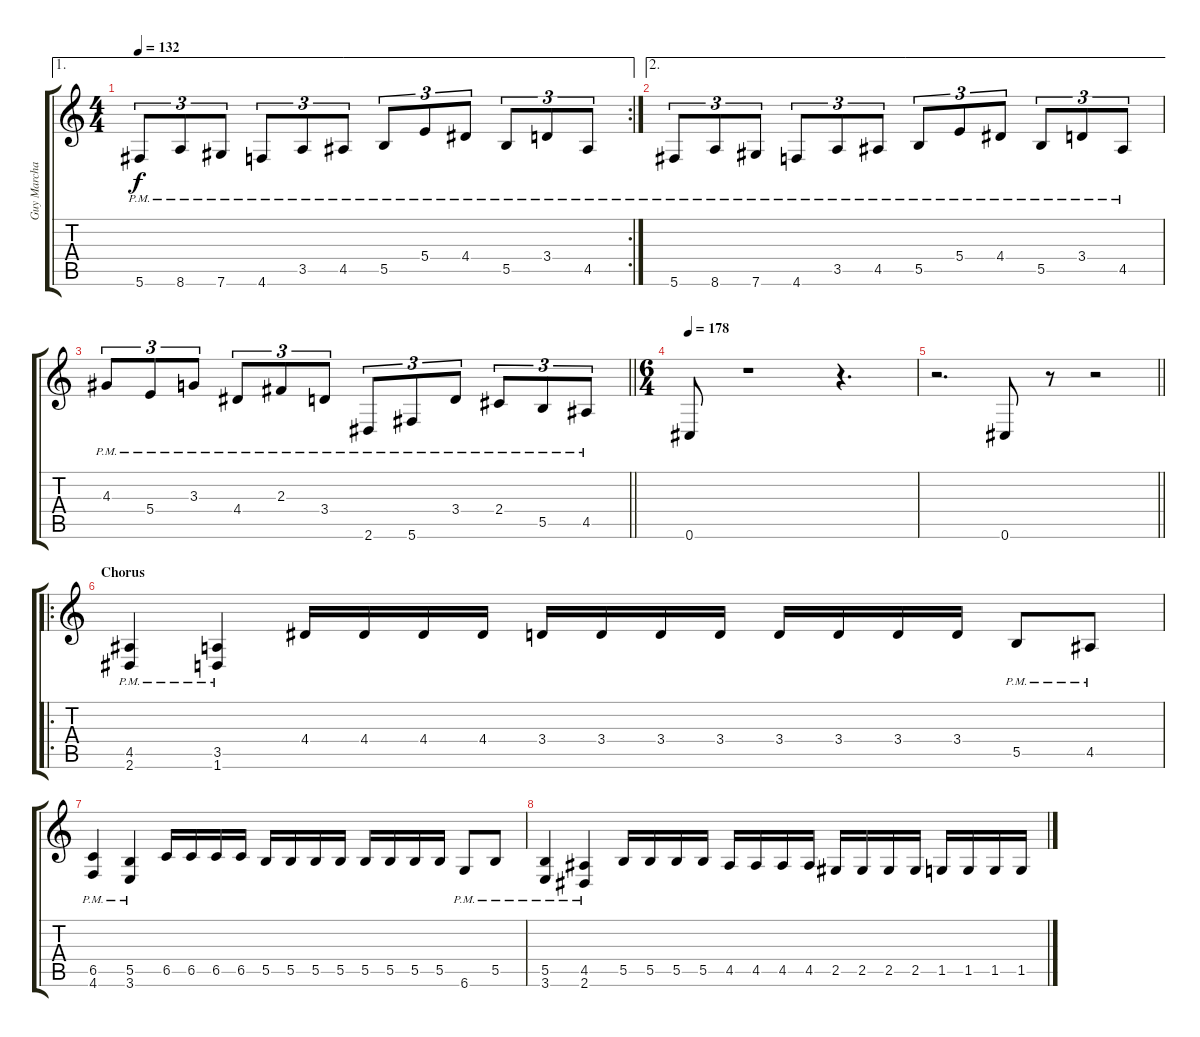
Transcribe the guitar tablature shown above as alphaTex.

\track ("Guy Marchais" "Guy Marcha") {instrument distortionguitar}
\staff {score tabs}
\tuning (Db4 Ab3 E3 B2 Gb2 Db2) {hide}
\ae 1
\rc 2
\ts (4 4)
\tempo 132
\clef g2
\ks c
5.6{pm}.8{tu (3 2) dy f} 8.6{pm}.8{tu (3 2)} 7.6{pm}.8{tu (3 2)} 4.6{pm}.8{tu (3 2)} 3.5{pm}.8{tu (3 2)} 4.5{pm}.8{tu (3 2)} 5.5{pm}.8{tu (3 2)} 5.4{pm}.8{tu (3 2)} 4.4{pm}.8{tu (3 2)} 5.5{pm}.8{tu (3 2)} 3.4{pm}.8{tu (3 2)} 4.5{pm}.8{tu (3 2)} |
\ae 2
5.6{pm}.8{tu (3 2)} 8.6{pm}.8{tu (3 2)} 7.6{pm}.8{tu (3 2)} 4.6{pm}.8{tu (3 2)} 3.5{pm}.8{tu (3 2)} 4.5{pm}.8{tu (3 2)} 5.5{pm}.8{tu (3 2)} 5.4{pm}.8{tu (3 2)} 4.4{pm}.8{tu (3 2)} 5.5{pm}.8{tu (3 2)} 3.4{pm}.8{tu (3 2)} 4.5{pm}.8{tu (3 2)} |
\barLineRight lightlight
4.3{pm}.8{tu (3 2)} 5.4{pm}.8{tu (3 2)} 3.3{pm}.8{tu (3 2)} 4.4{pm}.8{tu (3 2)} 2.3{pm}.8{tu (3 2)} 3.4{pm}.8{tu (3 2)} 2.6{pm}.8{tu (3 2)} 5.6{pm}.8{tu (3 2)} 3.4{pm}.8{tu (3 2)} 2.4{pm}.8{tu (3 2)} 5.5{pm}.8{tu (3 2)} 4.5{pm}.8{tu (3 2)} |
\ts (6 4)
\tempo 178
0.6.8 r.1 r.4{d} |
\barLineRight lightlight
r.2{d} 0.6.8 r.8 r.2 |
\ro
\section ("" "Chorus")
(4.5{pm} 2.6{pm}).4 (3.5{pm} 1.6{pm}).4 4.4.16 4.4.16 4.4.16 4.4.16 3.4.16 3.4.16 3.4.16 3.4.16 3.4.16 3.4.16 3.4.16 3.4.16 5.5{pm}.8 4.5{pm}.8 |
(6.5{pm} 4.6{pm}).4 (5.5{pm} 3.6{pm}).4 6.5.16 6.5.16 6.5.16 6.5.16 5.5.16 5.5.16 5.5.16 5.5.16 5.5.16 5.5.16 5.5.16 5.5.16 6.6{pm}.8 5.5{pm}.8 |
(5.5{pm} 3.6{pm}).4 (4.5{pm} 2.6{pm}).4 5.5.16 5.5.16 5.5.16 5.5.16 4.5.16 4.5.16 4.5.16 4.5.16 2.5.16 2.5.16 2.5.16 2.5.16 1.5.16 1.5.16 1.5.16 1.5.16
